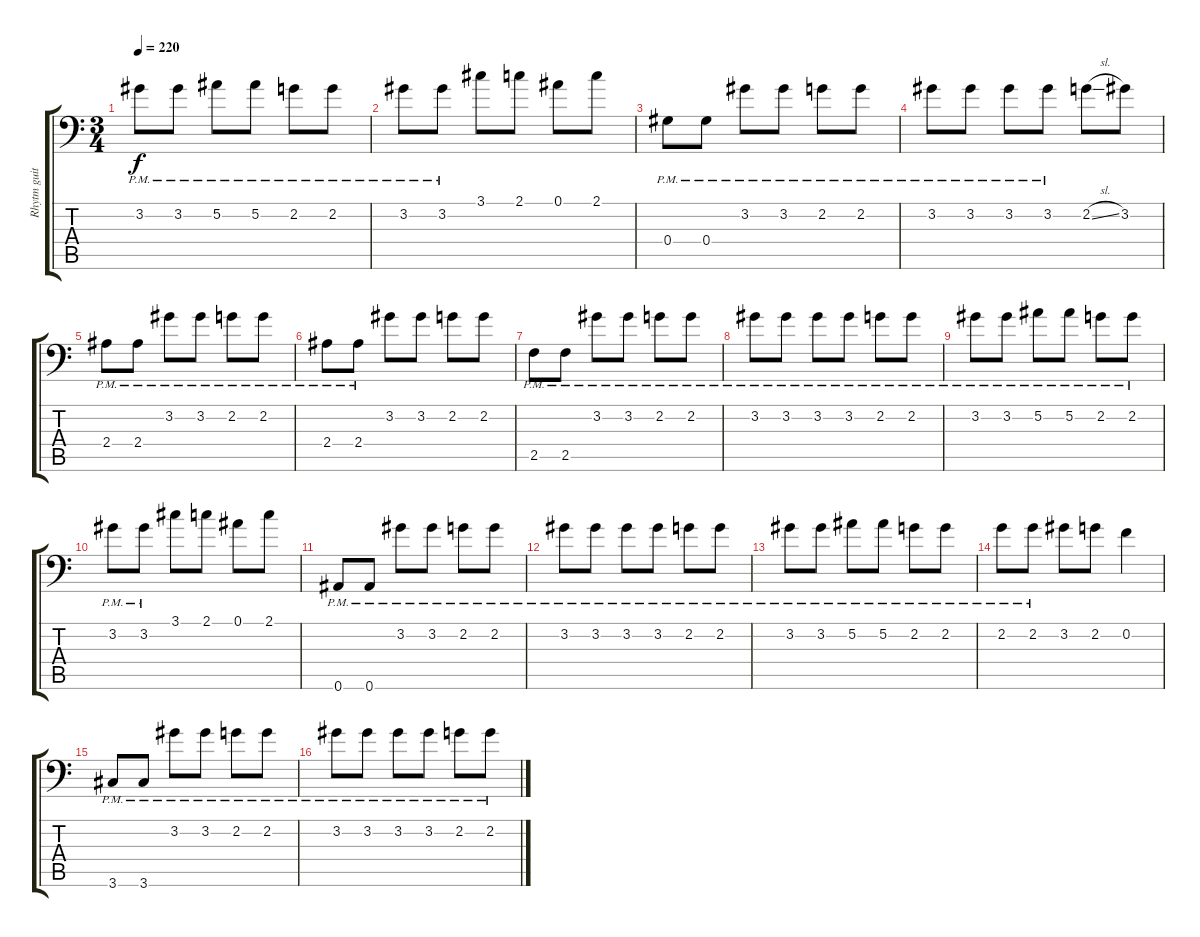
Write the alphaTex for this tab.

\track ("Rhytm guitar" "Rhytm guit") {instrument distortionguitar}
\staff {score tabs}
\tuning (Bb3 F3 Db3 Ab2 Eb2 Bb1) {hide}
\ts (3 4)
\tempo 220
\clef f4
\ks c
3.2{pm}.8{dy f} 3.2{pm}.8 5.2{pm}.8 5.2{pm}.8 2.2{pm}.8 2.2{pm}.8 |
3.2{pm}.8 3.2{pm}.8 3.1.8 2.1.8 0.1.8 2.1.8 |
0.4{pm}.8 0.4{pm}.8 3.2{pm}.8 3.2{pm}.8 2.2{pm}.8 2.2{pm}.8 |
3.2{pm}.8 3.2{pm}.8 3.2{pm}.8 3.2{pm}.8 2.2{sl}.8 3.2.8 |
2.4{pm}.8 2.4{pm}.8 3.2{pm}.8 3.2{pm}.8 2.2{pm}.8 2.2{pm}.8 |
2.4{pm}.8 2.4{pm}.8 3.2.8 3.2.8 2.2.8 2.2.8 |
2.5{pm}.8 2.5{pm}.8 3.2{pm}.8 3.2{pm}.8 2.2{pm}.8 2.2{pm}.8 |
3.2{pm}.8 3.2{pm}.8 3.2{pm}.8 3.2{pm}.8 2.2{pm}.8 2.2{pm}.8 |
3.2{pm}.8 3.2{pm}.8 5.2{pm}.8 5.2{pm}.8 2.2{pm}.8 2.2{pm}.8 |
3.2{pm}.8 3.2{pm}.8 3.1.8 2.1.8 0.1.8 2.1.8 |
0.6{pm}.8 0.6{pm}.8 3.2{pm}.8 3.2{pm}.8 2.2{pm}.8 2.2{pm}.8 |
3.2{pm}.8 3.2{pm}.8 3.2{pm}.8 3.2{pm}.8 2.2{pm}.8 2.2{pm}.8 |
3.2{pm}.8 3.2{pm}.8 5.2{pm}.8 5.2{pm}.8 2.2{pm}.8 2.2{pm}.8 |
2.2{pm}.8 2.2{pm}.8 3.2.8 2.2.8 0.2.4 |
3.6{pm}.8 3.6{pm}.8 3.2{pm}.8 3.2{pm}.8 2.2{pm}.8 2.2{pm}.8 |
3.2{pm}.8 3.2{pm}.8 3.2{pm}.8 3.2{pm}.8 2.2{pm}.8 2.2{pm}.8
